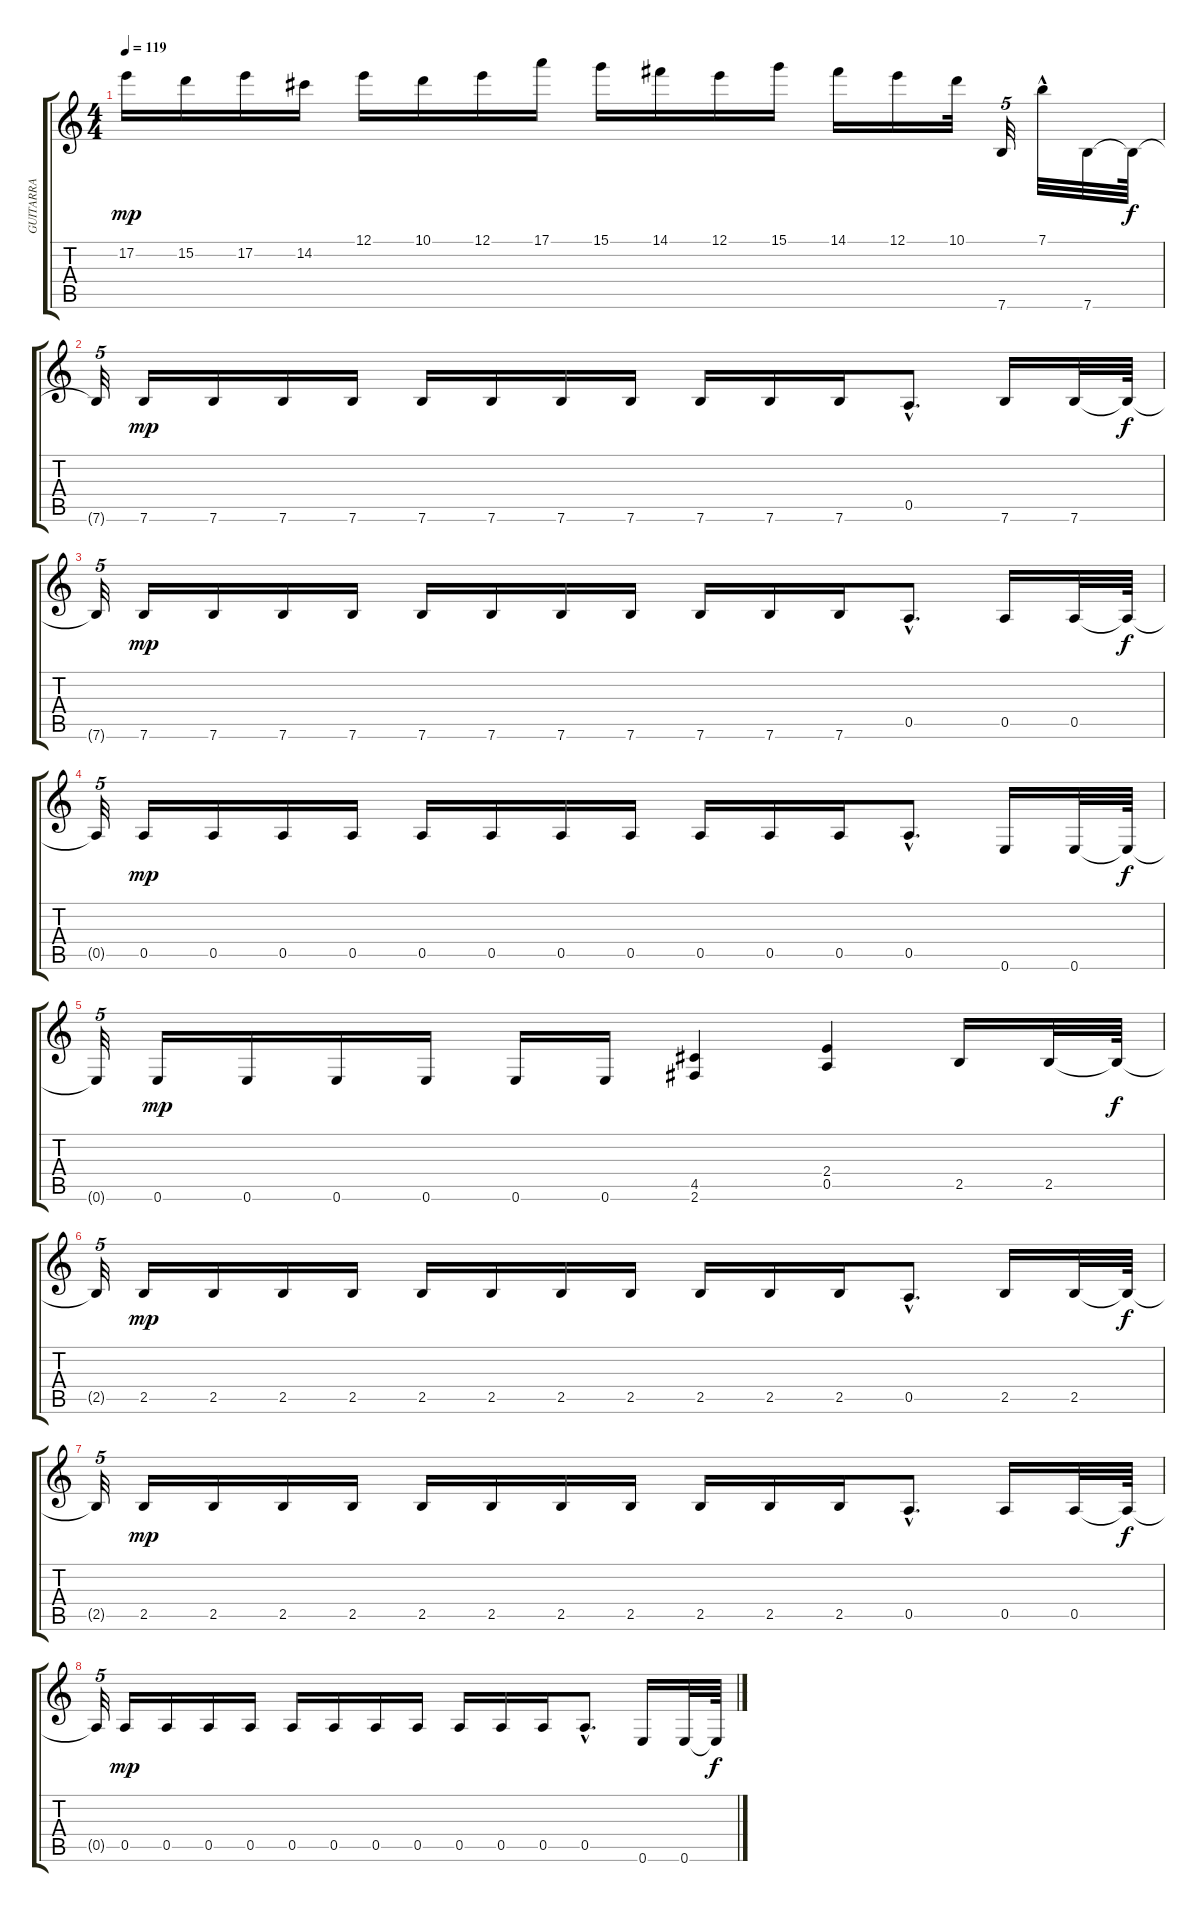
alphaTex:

\track ("GUITARRA" "GUITARRA") {instrument overdrivenguitar}
\staff {score tabs}
\tuning (E4 B3 G3 D3 A2 E2) {hide}
\ts (4 4)
\tempo 119
\clef g2
\ks c
17.2.16{dy mp} 15.2.16 17.2.16 14.2.16 12.1.16 10.1.16 12.1.16 17.1.16 15.1.16 14.1.16 12.1.16 15.1.16 14.1.16 12.1.16 10.1.32 7.6.32{tu (5 4)} 7.1{hac}.32 7.6.32 7.6{t}.64{dy f} |
7.6{t}.32{tu (5 4)} 7.6.16{dy mp} 7.6.16 7.6.16 7.6.16 7.6.16 7.6.16 7.6.16 7.6.16 7.6.16 7.6.16 7.6.16 0.5{hac}.8{d} 7.6.16 7.6.32 7.6{t}.64{dy f} |
7.6{t}.32{tu (5 4)} 7.6.16{dy mp} 7.6.16 7.6.16 7.6.16 7.6.16 7.6.16 7.6.16 7.6.16 7.6.16 7.6.16 7.6.16 0.5{hac}.8{d} 0.5.16 0.5.32 0.5{t}.64{dy f} |
0.5{t}.32{tu (5 4)} 0.5.16{dy mp} 0.5.16 0.5.16 0.5.16 0.5.16 0.5.16 0.5.16 0.5.16 0.5.16 0.5.16 0.5.16 0.5{hac}.8{d} 0.6.16 0.6.32 0.6{t}.64{dy f} |
0.6{t}.32{tu (5 4)} 0.6.16{dy mp} 0.6.16 0.6.16 0.6.16 0.6.16 0.6.16 (4.5 2.6).4 (2.4 0.5).4 2.5.16 2.5.32 2.5{t}.64{dy f} |
2.5{t}.32{tu (5 4)} 2.5.16{dy mp} 2.5.16 2.5.16 2.5.16 2.5.16 2.5.16 2.5.16 2.5.16 2.5.16 2.5.16 2.5.16 0.5{hac}.8{d} 2.5.16 2.5.32 2.5{t}.64{dy f} |
2.5{t}.32{tu (5 4)} 2.5.16{dy mp} 2.5.16 2.5.16 2.5.16 2.5.16 2.5.16 2.5.16 2.5.16 2.5.16 2.5.16 2.5.16 0.5{hac}.8{d} 0.5.16 0.5.32 0.5{t}.64{dy f} |
0.5{t}.32{tu (5 4)} 0.5.16{dy mp} 0.5.16 0.5.16 0.5.16 0.5.16 0.5.16 0.5.16 0.5.16 0.5.16 0.5.16 0.5.16 0.5{hac}.8{d} 0.6.16 0.6.32 0.6{t}.64{dy f}
